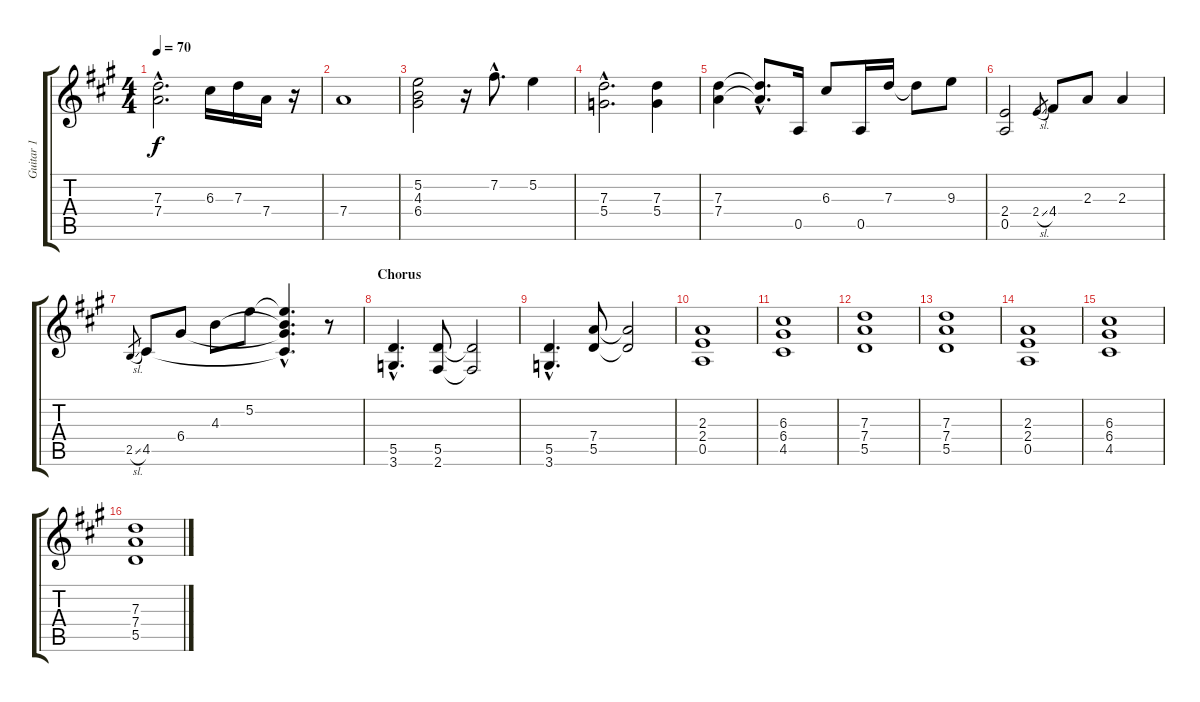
\track ("Guitar 1" "Guitar 1") {instrument distortionguitar}
\staff {score tabs}
\tuning (E4 B3 G3 D3 A2 E2) {hide}
\ts (4 4)
\tempo 70
\clef g2
\ks a
(7.3{hac} 7.4{hac}).2{d dy f} 6.3.16 7.3.16 7.4.16 r.16 |
7.4.1 |
(5.2 4.3 6.4).2 r.16 7.2{hac}.8{d} 5.2.4 |
(7.3{hac} 5.4{hac}).2{d} (7.3 5.4).4 |
(7.3 7.4).4 (7.3{hac t} 7.4{hac t}).8{d} 0.5.16 6.3.8 0.5.16 7.3.16 7.3{t}.8 9.3.8 |
(2.4 0.5).2 2.4{sl}.8{gr} 4.4.8 2.3.8 2.3.4 |
2.5{sl}.8{gr} 4.5.8 6.4.8 4.3.8 5.2.8 (5.2{hac t} 4.3{hac t} 6.4{hac t} 4.5{hac t}).4{d} r.8 |
\section ("" "Chorus")
(5.5{hac} 3.6{hac}).4{d} (5.5 2.6).8 (5.5{t} 2.6{t}).2 |
(5.5{hac} 3.6{hac}).4{d} (7.4 5.5).8 (7.4{t} 5.5{t}).2 |
(2.3 2.4 0.5).1 |
(6.3 6.4 4.5).1 |
(7.3 7.4 5.5).1 |
(7.3 7.4 5.5).1 |
(2.3 2.4 0.5).1 |
(6.3 6.4 4.5).1 |
(7.3 7.4 5.5).1
